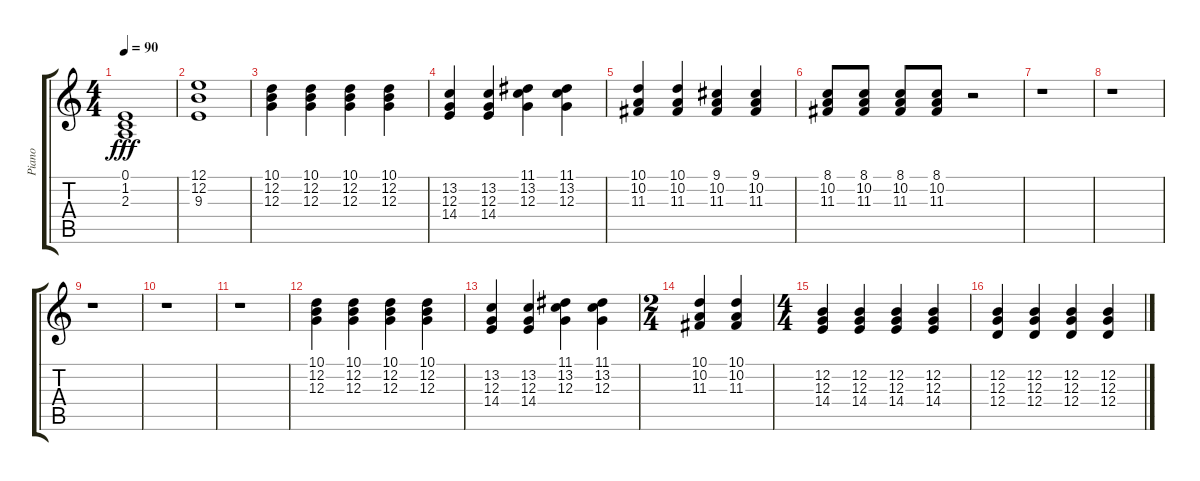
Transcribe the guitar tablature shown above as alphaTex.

\track ("Piano" "Piano") {instrument acousticgrandpiano}
\staff {score tabs}
\tuning (E4 B3 G3 D3 A2 E2) {hide}
\ts (4 4)
\tempo 90
\clef g2
\ks c
(0.1 1.2 2.3).1{dy fff} |
(12.1 12.2 9.3).1 |
(10.1 12.2 12.3).4 (10.1 12.2 12.3).4 (10.1 12.2 12.3).4 (10.1 12.2 12.3).4 |
(13.2 12.3 14.4).4 (13.2 12.3 14.4).4 (11.1 13.2 12.3).4 (11.1 13.2 12.3).4 |
(10.1 10.2 11.3).4 (10.1 10.2 11.3).4 (9.1 10.2 11.3).4 (9.1 10.2 11.3).4 |
(8.1 10.2 11.3).8 (8.1 10.2 11.3).8 (8.1 10.2 11.3).8 (8.1 10.2 11.3).8 r.2 |
r.1 |
r.1 |
r.1 |
r.1 |
r.1 |
(10.1 12.2 12.3).4 (10.1 12.2 12.3).4 (10.1 12.2 12.3).4 (10.1 12.2 12.3).4 |
(13.2 12.3 14.4).4 (13.2 12.3 14.4).4 (11.1 13.2 12.3).4 (11.1 13.2 12.3).4 |
\ts (2 4)
(10.1 10.2 11.3).4 (10.1 10.2 11.3).4 |
\ts (4 4)
(12.2 12.3 14.4).4 (12.2 12.3 14.4).4 (12.2 12.3 14.4).4 (12.2 12.3 14.4).4 |
(12.2 12.3 12.4).4 (12.2 12.3 12.4).4 (12.2 12.3 12.4).4 (12.2 12.3 12.4).4
